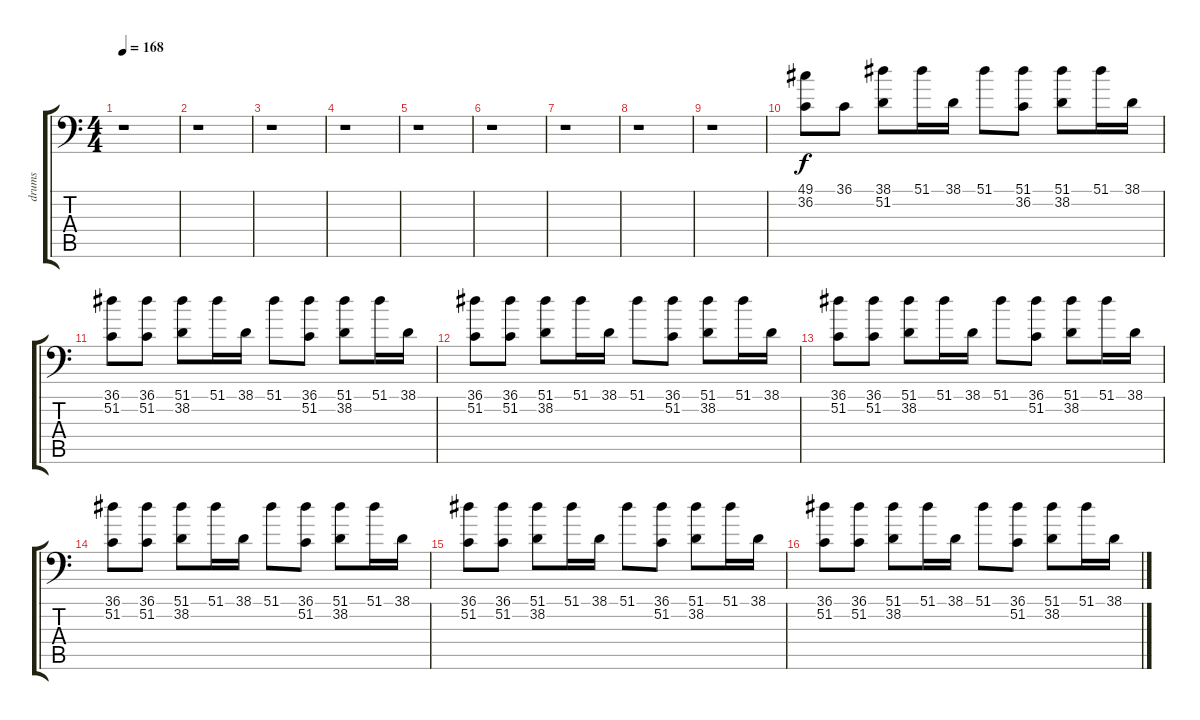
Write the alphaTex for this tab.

\track ("drums" "drums") {instrument acousticgrandpiano}
\staff {score tabs}
\tuning (C-1 C-1 C-1 C-1 C-1 C-1) {hide}
\ts (4 4)
\tempo 168
\clef f4
\ks c
r.1{dy f} |
r.1 |
r.1 |
r.1 |
r.1 |
r.1 |
r.1 |
r.1 |
r.1 |
(49.1 36.2).8 36.1.8 (38.1 51.2).8 51.1.16 38.1.16 51.1.8 (51.1 36.2).8 (51.1 38.2).8 51.1.16 38.1.16 |
(36.1 51.2).8 (36.1 51.2).8 (51.1 38.2).8 51.1.16 38.1.16 51.1.8 (36.1 51.2).8 (51.1 38.2).8 51.1.16 38.1.16 |
(36.1 51.2).8 (36.1 51.2).8 (51.1 38.2).8 51.1.16 38.1.16 51.1.8 (36.1 51.2).8 (51.1 38.2).8 51.1.16 38.1.16 |
(36.1 51.2).8 (36.1 51.2).8 (51.1 38.2).8 51.1.16 38.1.16 51.1.8 (36.1 51.2).8 (51.1 38.2).8 51.1.16 38.1.16 |
(36.1 51.2).8 (36.1 51.2).8 (51.1 38.2).8 51.1.16 38.1.16 51.1.8 (36.1 51.2).8 (51.1 38.2).8 51.1.16 38.1.16 |
(36.1 51.2).8 (36.1 51.2).8 (51.1 38.2).8 51.1.16 38.1.16 51.1.8 (36.1 51.2).8 (51.1 38.2).8 51.1.16 38.1.16 |
(36.1 51.2).8 (36.1 51.2).8 (51.1 38.2).8 51.1.16 38.1.16 51.1.8 (36.1 51.2).8 (51.1 38.2).8 51.1.16 38.1.16
